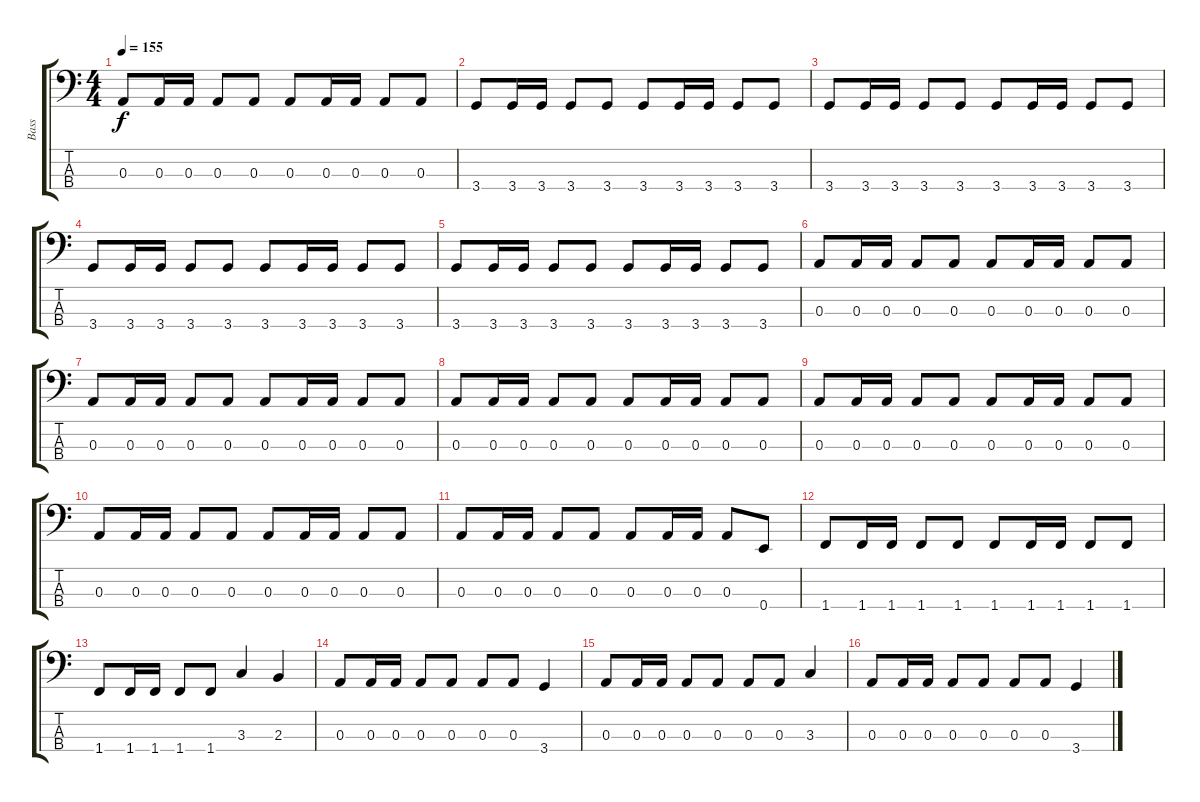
\track ("Bass" "Bass") {instrument electricbassfinger}
\staff {score tabs}
\tuning (G2 D2 A1 E1) {hide}
\ts (4 4)
\tempo 155
\clef f4
\ks c
0.3.8{dy f} 0.3.16 0.3.16 0.3.8 0.3.8 0.3.8 0.3.16 0.3.16 0.3.8 0.3.8 |
3.4.8 3.4.16 3.4.16 3.4.8 3.4.8 3.4.8 3.4.16 3.4.16 3.4.8 3.4.8 |
3.4.8 3.4.16 3.4.16 3.4.8 3.4.8 3.4.8 3.4.16 3.4.16 3.4.8 3.4.8 |
3.4.8 3.4.16 3.4.16 3.4.8 3.4.8 3.4.8 3.4.16 3.4.16 3.4.8 3.4.8 |
3.4.8 3.4.16 3.4.16 3.4.8 3.4.8 3.4.8 3.4.16 3.4.16 3.4.8 3.4.8 |
0.3.8 0.3.16 0.3.16 0.3.8 0.3.8 0.3.8 0.3.16 0.3.16 0.3.8 0.3.8 |
0.3.8 0.3.16 0.3.16 0.3.8 0.3.8 0.3.8 0.3.16 0.3.16 0.3.8 0.3.8 |
0.3.8 0.3.16 0.3.16 0.3.8 0.3.8 0.3.8 0.3.16 0.3.16 0.3.8 0.3.8 |
0.3.8 0.3.16 0.3.16 0.3.8 0.3.8 0.3.8 0.3.16 0.3.16 0.3.8 0.3.8 |
0.3.8 0.3.16 0.3.16 0.3.8 0.3.8 0.3.8 0.3.16 0.3.16 0.3.8 0.3.8 |
0.3.8 0.3.16 0.3.16 0.3.8 0.3.8 0.3.8 0.3.16 0.3.16 0.3.8 0.4.8 |
1.4.8 1.4.16 1.4.16 1.4.8 1.4.8 1.4.8 1.4.16 1.4.16 1.4.8 1.4.8 |
1.4.8 1.4.16 1.4.16 1.4.8 1.4.8 3.3.4 2.3.4 |
0.3.8 0.3.16 0.3.16 0.3.8 0.3.8 0.3.8 0.3.8 3.4.4 |
0.3.8 0.3.16 0.3.16 0.3.8 0.3.8 0.3.8 0.3.8 3.3.4 |
0.3.8 0.3.16 0.3.16 0.3.8 0.3.8 0.3.8 0.3.8 3.4.4
